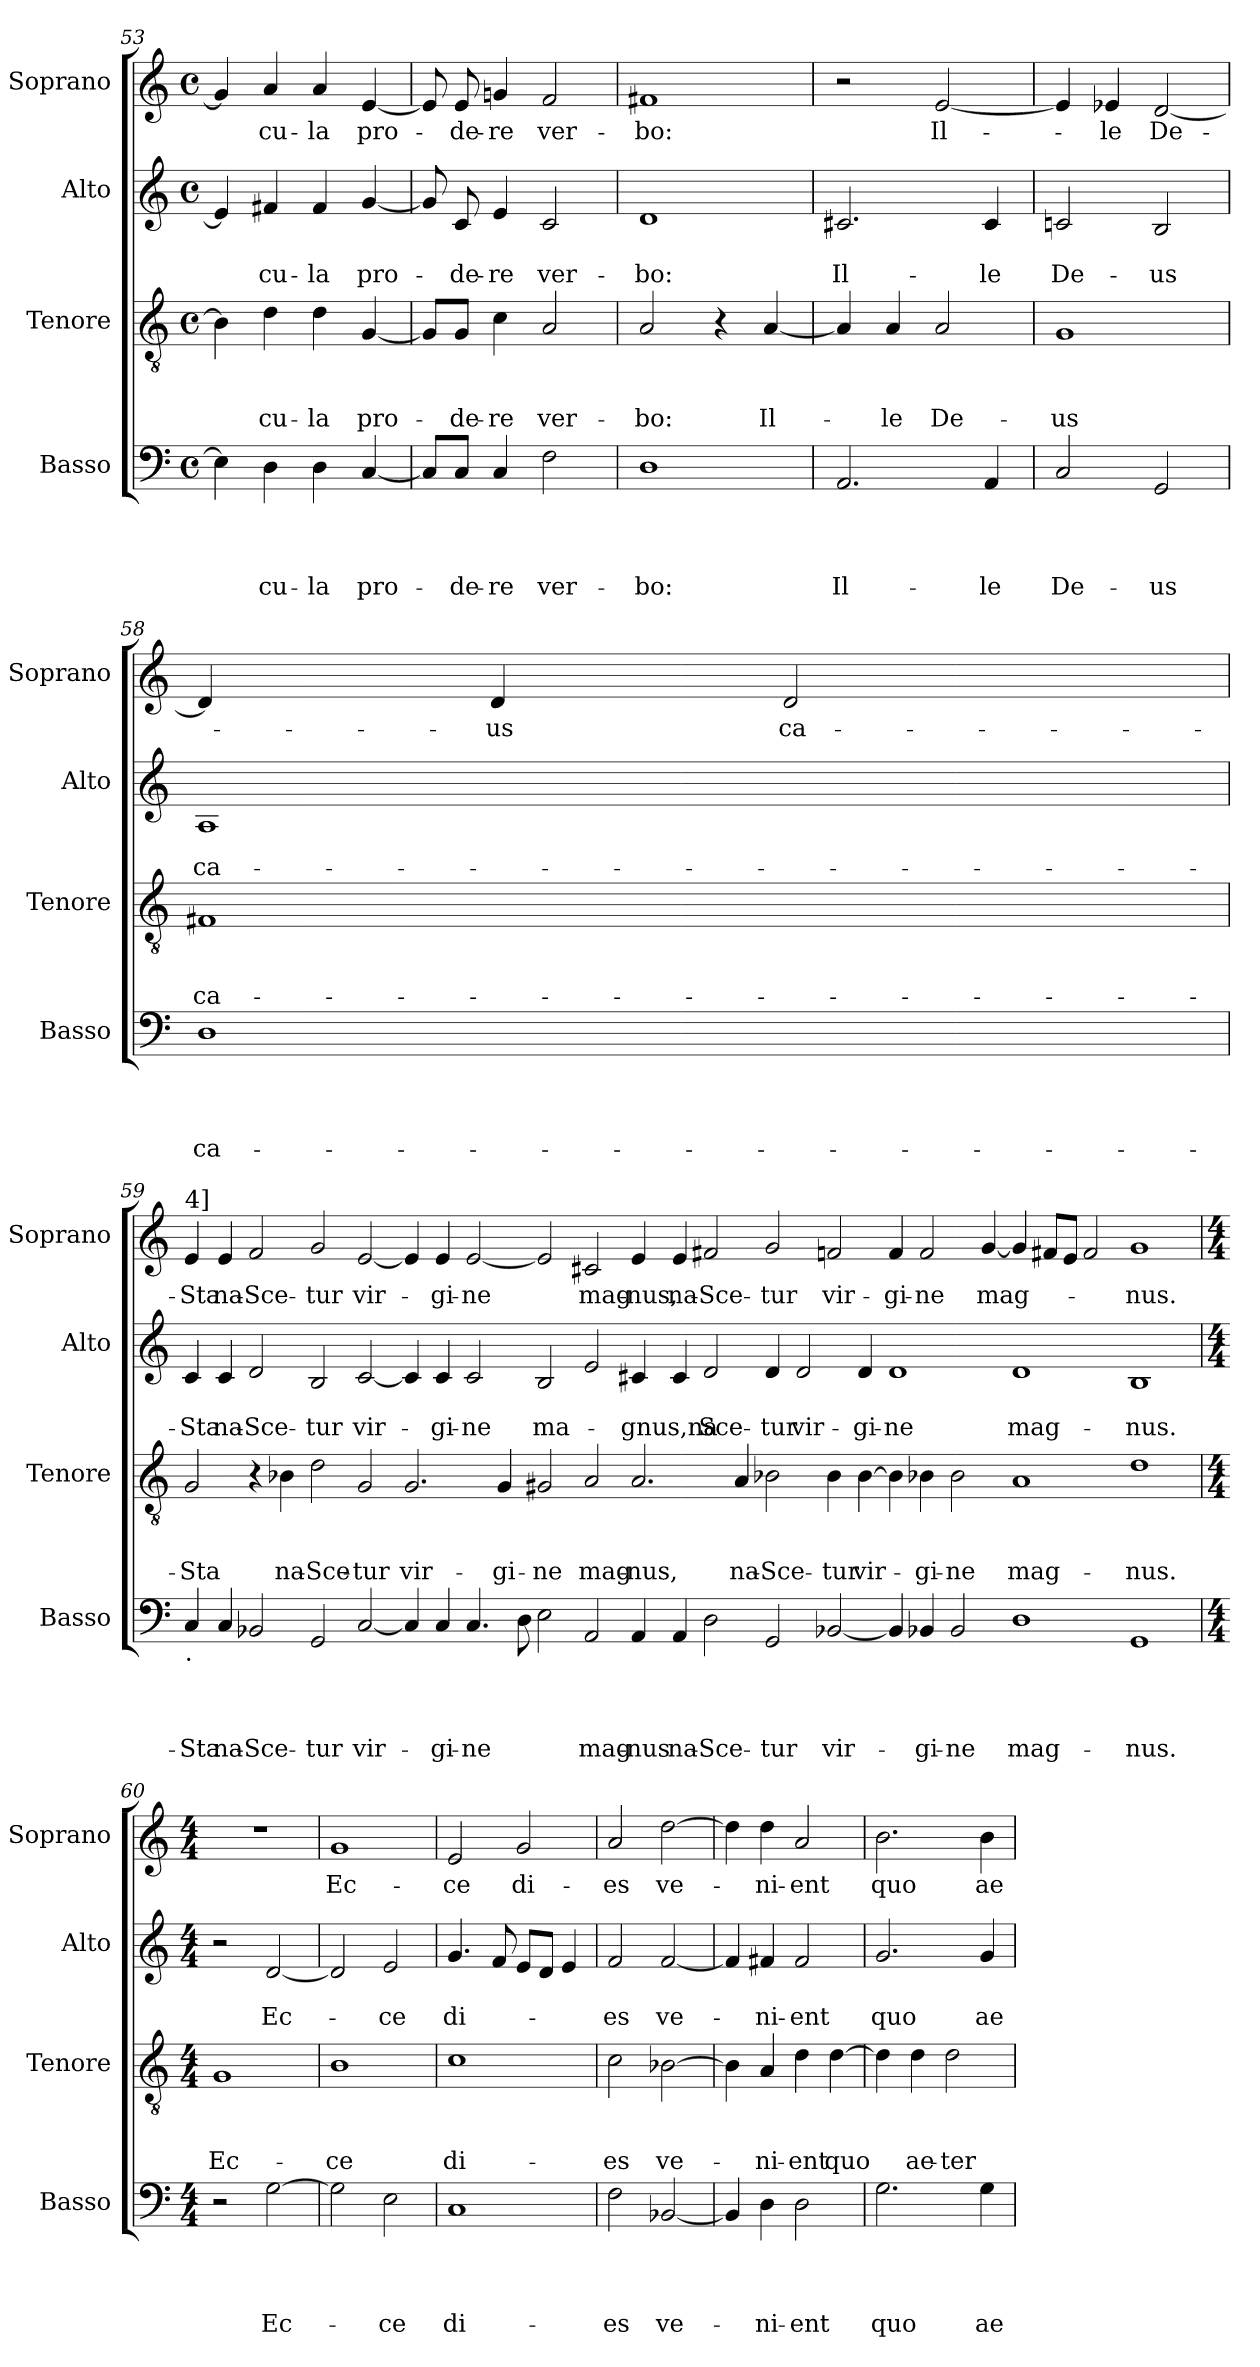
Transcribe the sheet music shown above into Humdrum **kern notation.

**kern	**text	**text	**text	**text	**kern	**text	**text	**text	**kern	**text	**text	**kern	**text
*part4	*part4	*part4	*part4	*part4	*part3	*part3	*part3	*part3	*part2	*part2	*part2	*part1	*part1
*staff4	*staff4	*staff4	*staff4	*staff4	*staff3	*staff3	*staff3	*staff3	*staff2	*staff2	*staff2	*staff1	*staff1
*I"Basso	*	*	*	*	*I"Tenore	*	*	*	*I"Alto	*	*	*I"Soprano	*
*I'Basso	*	*	*	*	*I'Tenore	*	*	*	*I'Alto	*	*	*I'Soprano	*
*clefF4	*	*	*	*	*clefGv2	*	*	*	*clefG2	*	*	*clefG2	*
*k[]	*	*	*	*	*k[]	*	*	*	*k[]	*	*	*k[]	*
*C:	*	*	*	*	*C:	*	*	*	*C:	*	*	*C:	*
*M4/4	*	*	*	*	*M4/4	*	*	*	*M4/4	*	*	*M4/4	*
*met(c)	*	*	*	*	*met(c)	*	*	*	*met(c)	*	*	*met(c)	*
=53	=53	=53	=53	=53	=53	=53	=53	=53	=53	=53	=53	=53	=53
4E\]	.	.	.	.	4B\]	.	.	.	4e/]	.	.	4g#/]	.
!	!	!	!	!LO:LY:b	!	!	!	!LO:LY:b	!	!	!LO:LY:b	!	!LO:LY:b
4D\	.	.	.	-cu-	4d\	.	.	-cu-	4f#X/	.	-cu-	4a/	-cu-
!	!	!	!	!LO:LY:b	!	!	!	!LO:LY:b	!	!	!LO:LY:b	!	!LO:LY:b
4D\	.	.	.	-la	4d\	.	.	-la	4f#/	.	-la	4a/	-la
!	!	!	!	!LO:LY:b	!	!	!	!LO:LY:b	!	!	!LO:LY:b	!	!LO:LY:b
[<4C/	.	.	.	pro-	[<4G/	.	.	pro-	[<4g/	.	pro-	[<4e/	pro-
=54	=54	=54	=54	=54	=54	=54	=54	=54	=54	=54	=54	=54	=54
8C/L]	.	.	.	.	8G/L]	.	.	.	8g/]	.	.	8e/]	.
!	!	!	!	!LO:LY:b	!	!	!	!LO:LY:b	!	!	!LO:LY:b	!	!LO:LY:b
8C/J	.	.	.	-de-	8G/J	.	.	-de-	8c/	.	-de-	8e/	-de-
!	!	!	!	!LO:LY:b	!	!	!	!LO:LY:b	!	!	!LO:LY:b	!	!LO:LY:b
4C/	.	.	.	-re	4c\	.	.	-re	4e/	.	-re	4gn/	-re
!	!	!	!	!LO:LY:b	!	!	!	!LO:LY:b	!	!	!LO:LY:b	!	!LO:LY:b
2F\	.	.	.	ver-	2A/	.	.	ver-	2c/	.	ver-	2f/	ver-
=55	=55	=55	=55	=55	=55	=55	=55	=55	=55	=55	=55	=55	=55
!	!	!	!	!LO:LY:b	!	!	!	!LO:LY:b	!	!	!LO:LY:b	!	!LO:LY:b
1D	.	.	.	-bo:	2A/	.	.	-bo:	1d	.	-bo:	1f#X	-bo:
.	.	.	.	.	4r	.	.	.	.	.	.	.	.
!	!	!	!	!	!	!	!	!LO:LY:b	!	!	!	!	!
.	.	.	.	.	[<4A/	.	.	Il-	.	.	.	.	.
=56	=56	=56	=56	=56	=56	=56	=56	=56	=56	=56	=56	=56	=56
!	!	!	!	!LO:LY:b	!	!	!	!	!	!	!LO:LY:b	!	!
2.AA/	.	.	.	Il-	4A/]	.	.	.	2.c#X/	.	Il-	2r	.
!	!	!	!	!	!	!	!	!LO:LY:b	!	!	!	!	!
.	.	.	.	.	4A/	.	.	-le	.	.	.	.	.
!	!	!	!	!	!	!	!	!LO:LY:b	!	!	!	!	!LO:LY:b
.	.	.	.	.	2A/	.	.	De-	.	.	.	[<2e/	Il-
!	!	!	!	!LO:LY:b	!	!	!	!	!	!	!LO:LY:b	!	!
4AA/	.	.	.	-le	.	.	.	.	4c#/	.	-le	.	.
=57	=57	=57	=57	=57	=57	=57	=57	=57	=57	=57	=57	=57	=57
!	!	!	!	!LO:LY:b	!	!	!	!LO:LY:b	!	!	!LO:LY:b	!	!
2C/	.	.	.	De-	1G	.	.	-us	2cn/	.	De-	4e/]	.
!	!	!	!	!	!	!	!	!	!	!	!	!	!LO:LY:b
.	.	.	.	.	.	.	.	.	.	.	.	4e-X/	-le
!	!	!	!	!LO:LY:b	!	!	!	!	!	!	!LO:LY:b	!	!LO:LY:b
2GG/	.	.	.	-us	.	.	.	.	2B/	.	-us	[<2d/	De-
=58	=58	=58	=58	=58	=58	=58	=58	=58	=58	=58	=58	=58	=58
!	!	!	!	!LO:LY:b	!	!	!	!LO:LY:b	!	!	!LO:LY:b	!	!
1D	.	.	.	ca-	1F#X	.	.	ca-	1A	.	ca-	4d/]	.
!	!	!	!	!	!	!	!	!	!	!	!	!	!LO:LY:b
.	.	.	.	.	.	.	.	.	.	.	.	4d/	-us
!	!	!	!	!	!	!	!	!	!	!	!	!	!LO:LY:b
.	.	.	.	.	.	.	.	.	.	.	.	2d/	ca-
!!LO:PB:g=z
=59	=59	=59	=59	=59	=59	=59	=59	=59	=59	=59	=59	=59	=59
!	!	!	!	!	!	!	!	!	!	!	!	!LO:TX:a:t=4]	!
!LO:TX:b:t=.	!	!	!	!	!	!	!	!	!	!	!	!	!
!	!	!	!	!LO:LY:b	!	!	!	!LO:LY:b	!	!	!LO:LY:b	!	!LO:LY:b
4C/	.	.	.	-Sta	2G/	.	.	-Sta	4c/	.	-Sta	4e/	-Sta
!	!	!	!	!LO:LY:b	!	!	!	!	!	!	!LO:LY:b	!	!LO:LY:b
4C/	.	.	.	na-	.	.	.	.	4c/	.	na-	4e/	na-
!	!	!	!	!LO:LY:b	!	!	!	!	!	!	!LO:LY:b	!	!LO:LY:b
2BB-X/	.	.	.	-Sce-	4r	.	.	.	2d/	.	-Sce-	2f/	-Sce-
!	!	!	!	!	!	!	!	!LO:LY:b	!	!	!	!	!
.	.	.	.	.	4B-X\	.	.	na-	.	.	.	.	.
!	!	!	!	!LO:LY:b	!	!	!	!LO:LY:b	!	!	!LO:LY:b	!	!LO:LY:b
2GG/	.	.	.	-tur	2d\	.	.	-Sce-	2B/	.	-tur	2g/	-tur
!	!	!	!	!LO:LY:b	!	!	!	!LO:LY:b	!	!	!LO:LY:b	!	!LO:LY:b
[<2C/	.	.	.	vir-	2G/	.	.	-tur	[<2c/	.	vir-	[<2e/	vir-
!	!	!	!	!	!	!	!	!LO:LY:b	!	!	!	!	!
4C/]	.	.	.	.	2.G/	.	.	vir-	4c/]	.	.	4e/]	.
!	!	!	!	!LO:LY:b	!	!	!	!	!	!	!LO:LY:b	!	!LO:LY:b
4C/	.	.	.	-gi-	.	.	.	.	4c/	.	-gi-	4e/	-gi-
!	!	!	!	!LO:LY:b	!	!	!	!	!	!	!LO:LY:b	!	!LO:LY:b
4.C/	.	.	.	-ne	.	.	.	.	2c/	.	-ne	[<2e/	-ne
!	!	!	!	!	!	!	!	!LO:LY:b	!	!	!	!	!
.	.	.	.	.	4G/	.	.	-gi-	.	.	.	.	.
8D\	.	.	.	.	.	.	.	.	.	.	.	.	.
!	!	!	!	!	!	!	!	!LO:LY:b	!	!	!LO:LY:b	!	!
2E\	.	.	.	.	2G#X/	.	.	-ne	2B/	.	ma-	2e/]	.
!	!	!	!	!LO:LY:b	!	!	!	!LO:LY:b	!	!	!	!	!LO:LY:b
2AA/	.	.	.	mag-	2A/	.	.	mag-	2e/	.	.	2c#X/	mag-
!	!	!	!	!LO:LY:b	!	!	!	!LO:LY:b	!	!	!LO:LY:b	!	!LO:LY:b
4AA/	.	.	.	-nus	2.A/	.	.	-nus,	4c#X/	.	-gnus,na-	4e/	-nus,
!	!	!	!	!LO:LY:b	!	!	!	!	!	!	!	!	!LO:LY:b
4AA/	.	.	.	na-	.	.	.	.	4c#/	.	.	4e/	na-
!	!	!	!	!LO:LY:b	!	!	!	!	!	!	!LO:LY:b	!	!LO:LY:b
2D\	.	.	.	-Sce-	.	.	.	.	2d/	.	-Sce-	2f#X/	-Sce-
!	!	!	!	!	!	!	!	!LO:LY:b	!	!	!	!	!
.	.	.	.	.	4A/	.	.	na-	.	.	.	.	.
!	!	!	!	!LO:LY:b	!	!	!	!LO:LY:b	!	!	!LO:LY:b	!	!LO:LY:b
2GG/	.	.	.	-tur	2B-X\	.	.	-Sce-	4d/	.	-tur	2g/	-tur
!	!	!	!	!	!	!	!	!	!	!	!LO:LY:b	!	!
.	.	.	.	.	.	.	.	.	2d/	.	vir-	.	.
!	!	!	!	!LO:LY:b	!	!	!	!LO:LY:b	!	!	!	!	!LO:LY:b
[<2BB-X/	.	.	.	vir-	4B-\	.	.	-tur	.	.	.	2fn/	vir-
!	!	!	!	!	!	!	!	!LO:LY:b	!	!	!LO:LY:b	!	!
.	.	.	.	.	[>4B-\	.	.	vir-	4d/	.	-gi-	.	.
!	!	!	!	!	!	!	!	!	!	!	!LO:LY:b	!	!LO:LY:b
4BB-/]	.	.	.	.	4B-\]	.	.	.	1d	.	-ne	4f/	-gi-
!	!	!	!	!LO:LY:b	!	!	!	!LO:LY:b	!	!	!	!	!LO:LY:b
4BB-X/	.	.	.	-gi-	4B-X\	.	.	-gi-	.	.	.	2f/	-ne
!	!	!	!	!LO:LY:b	!	!	!	!LO:LY:b	!	!	!	!	!
2BB-/	.	.	.	-ne	2B-\	.	.	-ne	.	.	.	.	.
!	!	!	!	!	!	!	!	!	!	!	!	!	!LO:LY:b
.	.	.	.	.	.	.	.	.	.	.	.	[<4g/	mag-
!	!	!	!	!LO:LY:b	!	!	!	!LO:LY:b	!	!	!LO:LY:b	!	!
1D	.	.	.	mag-	1A	.	.	mag-	1d	.	mag-	4g/]	.
.	.	.	.	.	.	.	.	.	.	.	.	8f#X/L	.
.	.	.	.	.	.	.	.	.	.	.	.	8e/J	.
.	.	.	.	.	.	.	.	.	.	.	.	2f#/	.
!	!	!	!	!LO:LY:b	!	!	!	!LO:LY:b	!	!	!LO:LY:b	!	!LO:LY:b
1GG	.	.	.	-nus.	1d	.	.	-nus.	1B	.	-nus.	1g	-nus.
!!LO:LB:g=z
=60!	=60!	=60!	=60!	=60!	=60!	=60!	=60!	=60!	=60!	=60!	=60!	=60!	=60!
*M4/4	*	*	*	*	*M4/4	*	*	*	*M4/4	*	*	*M4/4	*
!	!	!	!	!	!	!	!	!LO:LY:b	!	!	!	!	!
2r	.	.	.	.	1G	.	.	Ec-	2r	.	.	1r	.
!	!	!	!	!LO:LY:b	!	!	!	!	!	!	!LO:LY:b	!	!
[>2G\	.	.	.	Ec-	.	.	.	.	[<2d/	.	Ec-	.	.
=61	=61	=61	=61	=61	=61	=61	=61	=61	=61	=61	=61	=61	=61
!	!	!	!	!	!	!	!	!LO:LY:b	!	!	!	!	!LO:LY:b
2G\]	.	.	.	.	1B	.	.	-ce	2d/]	.	.	1g	Ec-
!	!	!	!	!LO:LY:b	!	!	!	!	!	!	!LO:LY:b	!	!
2E\	.	.	.	-ce	.	.	.	.	2e/	.	-ce	.	.
=62	=62	=62	=62	=62	=62	=62	=62	=62	=62	=62	=62	=62	=62
!	!	!	!	!LO:LY:b	!	!	!	!LO:LY:b	!	!	!LO:LY:b	!	!LO:LY:b
1C	.	.	.	di-	1c	.	.	di-	4.g/	.	di-	2e/	-ce
.	.	.	.	.	.	.	.	.	8f/	.	.	.	.
!	!	!	!	!	!	!	!	!	!	!	!	!	!LO:LY:b
.	.	.	.	.	.	.	.	.	8e/L	.	.	2g/	di-
.	.	.	.	.	.	.	.	.	8d/J	.	.	.	.
.	.	.	.	.	.	.	.	.	4e/	.	.	.	.
=63	=63	=63	=63	=63	=63	=63	=63	=63	=63	=63	=63	=63	=63
!	!	!	!	!LO:LY:b	!	!	!	!LO:LY:b	!	!	!LO:LY:b	!	!LO:LY:b
2F\	.	.	.	-es	2c\	.	.	-es	2f/	.	-es	2a/	-es
!	!	!	!	!LO:LY:b	!	!	!	!LO:LY:b	!	!	!LO:LY:b	!	!LO:LY:b
[<2BB-X/	.	.	.	ve-	[>2B-X\	.	.	ve-	[<2f/	.	ve-	[>2dd\	ve-
=64	=64	=64	=64	=64	=64	=64	=64	=64	=64	=64	=64	=64	=64
4BB-/]	.	.	.	.	4B-\]	.	.	.	4f/]	.	.	4dd\]	.
!	!	!	!	!LO:LY:b	!	!	!	!LO:LY:b	!	!	!LO:LY:b	!	!LO:LY:b
4D\	.	.	.	-ni-	4A/	.	.	-ni-	4f#X/	.	-ni-	4dd\	-ni-
!	!	!	!	!LO:LY:b	!	!	!	!LO:LY:b	!	!	!LO:LY:b	!	!LO:LY:b
2D\	.	.	.	-ent	4d\	.	.	-ent	2f#/	.	-ent	2a/	-ent
!	!	!	!	!	!	!	!	!LO:LY:b	!	!	!	!	!
.	.	.	.	.	[>4d\	.	.	quo	.	.	.	.	.
=65	=65	=65	=65	=65	=65	=65	=65	=65	=65	=65	=65	=65	=65
!	!	!	!	!LO:LY:b	!	!	!	!	!	!	!LO:LY:b	!	!LO:LY:b
2.G\	.	.	.	quo	4d\]	.	.	.	2.g/	.	quo	2.b\	quo
!	!	!	!	!	!	!	!	!LO:LY:b	!	!	!	!	!
.	.	.	.	.	4d\	.	.	ae-	.	.	.	.	.
!	!	!	!	!	!	!	!	!LO:LY:b	!	!	!	!	!
.	.	.	.	.	2d\	.	.	-ter-	.	.	.	.	.
!	!	!	!	!LO:LY:b	!	!	!	!	!	!	!LO:LY:b	!	!LO:LY:b
4G\	.	.	.	ae-	.	.	.	.	4g/	.	ae-	4b\	ae-
=	=	=	=	=	=	=	=	=	=	=	=	=	=
*-	*-	*-	*-	*-	*-	*-	*-	*-	*-	*-	*-	*-	*-
